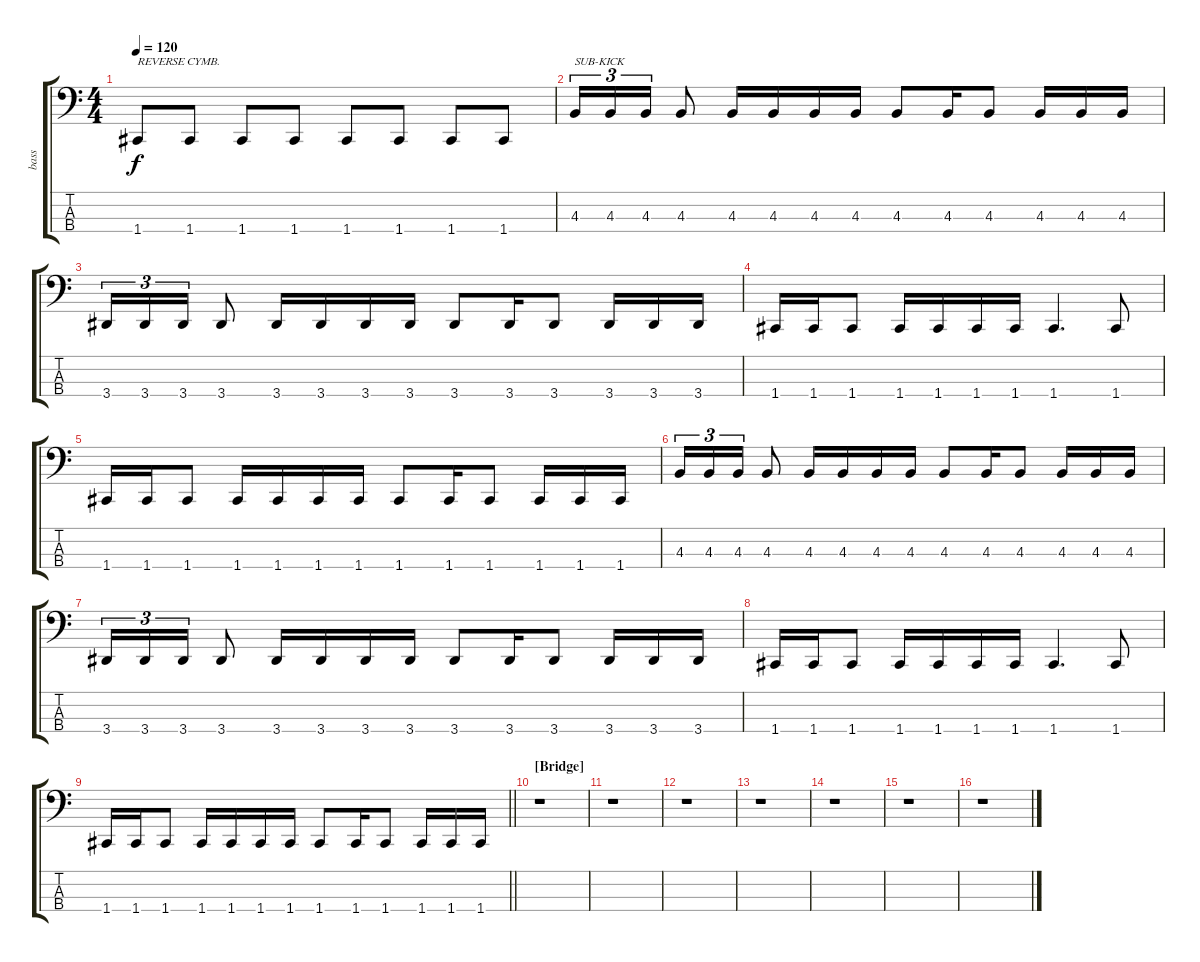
\track ("bass" "bass") {instrument electricbassfinger}
\staff {score tabs}
\tuning (F2 C2 G1 C1) {hide}
\ts (4 4)
\tempo 120
\clef f4
\ks c
1.4.8{txt "REVERSE CYMB." dy f} 1.4.8 1.4.8 1.4.8 1.4.8 1.4.8 1.4.8 1.4.8 |
4.3.16{tu (3 2) txt "SUB-KICK"} 4.3.16{tu (3 2)} 4.3.16{tu (3 2)} 4.3.8 4.3.16 4.3.16 4.3.16 4.3.16 4.3.8 4.3.16 4.3.8 4.3.16 4.3.16 4.3.16 |
3.4.16{tu (3 2)} 3.4.16{tu (3 2)} 3.4.16{tu (3 2)} 3.4.8 3.4.16 3.4.16 3.4.16 3.4.16 3.4.8 3.4.16 3.4.8 3.4.16 3.4.16 3.4.16 |
1.4.16 1.4.16 1.4.8 1.4.16 1.4.16 1.4.16 1.4.16 1.4.4{d} 1.4.8 |
1.4.16 1.4.16 1.4.8 1.4.16 1.4.16 1.4.16 1.4.16 1.4.8 1.4.16 1.4.8 1.4.16 1.4.16 1.4.16 |
4.3.16{tu (3 2)} 4.3.16{tu (3 2)} 4.3.16{tu (3 2)} 4.3.8 4.3.16 4.3.16 4.3.16 4.3.16 4.3.8 4.3.16 4.3.8 4.3.16 4.3.16 4.3.16 |
3.4.16{tu (3 2)} 3.4.16{tu (3 2)} 3.4.16{tu (3 2)} 3.4.8 3.4.16 3.4.16 3.4.16 3.4.16 3.4.8 3.4.16 3.4.8 3.4.16 3.4.16 3.4.16 |
1.4.16 1.4.16 1.4.8 1.4.16 1.4.16 1.4.16 1.4.16 1.4.4{d} 1.4.8 |
\barLineRight lightlight
1.4.16 1.4.16 1.4.8 1.4.16 1.4.16 1.4.16 1.4.16 1.4.8 1.4.16 1.4.8 1.4.16 1.4.16 1.4.16 |
\section ("" "[Bridge]")
r.1 |
r.1 |
r.1 |
r.1 |
r.1 |
r.1 |
r.1
